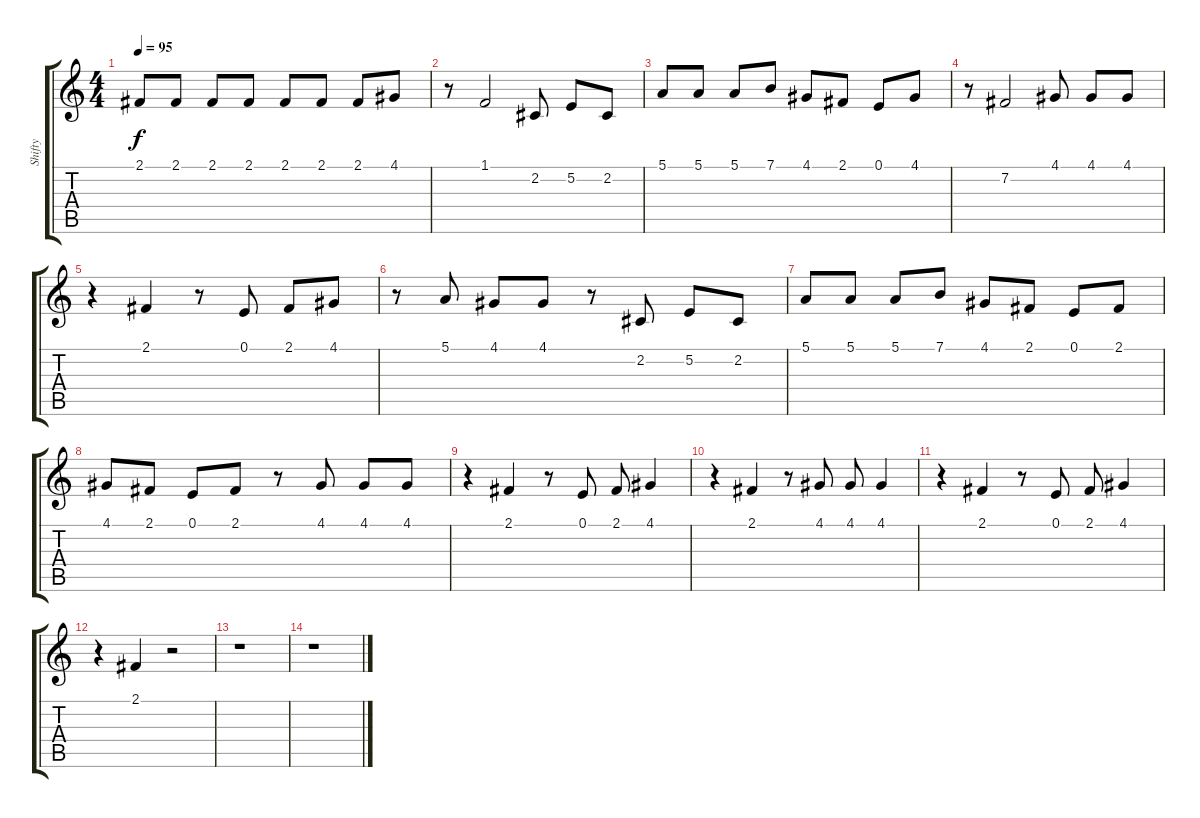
\track ("Shifty" "Shifty") {instrument lead1square}
\staff {score tabs}
\tuning (E4 B3 G3 D3 A2 E2) {hide}
\ts (4 4)
\tempo 95
\clef g2
\ks c
2.1.8{dy f} 2.1.8 2.1.8 2.1.8 2.1.8 2.1.8 2.1.8 4.1.8 |
r.8 1.1.2 2.2.8 5.2.8 2.2.8 |
5.1.8 5.1.8 5.1.8 7.1.8 4.1.8 2.1.8 0.1.8 4.1.8 |
r.8 7.2.2 4.1.8 4.1.8 4.1.8 |
r.4 2.1.4 r.8 0.1.8 2.1.8 4.1.8 |
r.8 5.1.8 4.1.8 4.1.8 r.8 2.2.8 5.2.8 2.2.8 |
5.1.8 5.1.8 5.1.8 7.1.8 4.1.8 2.1.8 0.1.8 2.1.8 |
4.1.8 2.1.8 0.1.8 2.1.8 r.8 4.1.8 4.1.8 4.1.8 |
r.4 2.1.4 r.8 0.1.8 2.1.8 4.1.4 |
r.4 2.1.4 r.8 4.1.8 4.1.8 4.1.4 |
r.4 2.1.4 r.8 0.1.8 2.1.8 4.1.4 |
r.4 2.1.4 r.2 |
r.1 |
r.1
